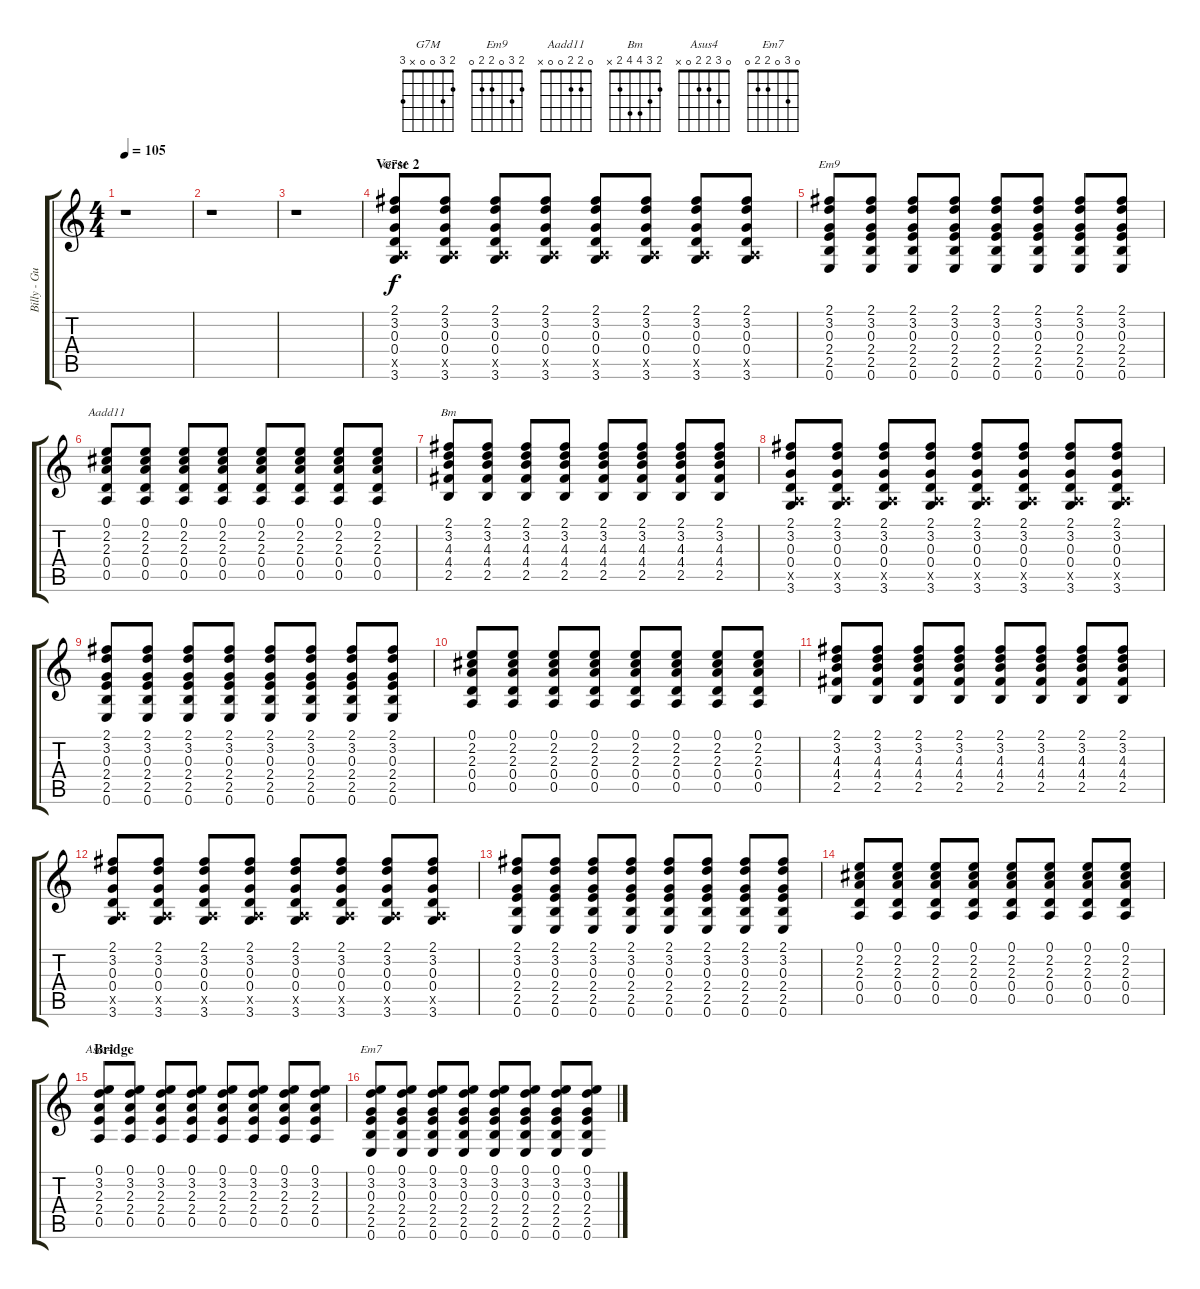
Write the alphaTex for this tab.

\track ("Billy - Guitar" "Billy - Gu") {instrument acousticguitarsteel}
\staff {score tabs}
\tuning (E4 B3 G3 D3 A2 E2) {hide}
\chord ("G7M" 2 3 0 0 x 3)
\chord ("Em9" 2 3 0 2 2 0)
\chord ("Aadd11" 0 2 2 0 0 x)
\chord ("Bm" 2 3 4 4 2 x)
\chord ("Asus4" 0 3 2 2 0 x)
\chord ("Em7" 0 3 0 2 2 0)
\ts (4 4)
\tempo 105
\clef g2
\ks c
r.1{dy f} |
r.1 |
r.1 |
\section ("" "Verse 2")
(2.1 3.2 0.3 0.4 0.5{x} 3.6).8{ch "G7M"} (2.1 3.2 0.3 0.4 0.5{x} 3.6).8 (2.1 3.2 0.3 0.4 0.5{x} 3.6).8 (2.1 3.2 0.3 0.4 0.5{x} 3.6).8 (2.1 3.2 0.3 0.4 0.5{x} 3.6).8 (2.1 3.2 0.3 0.4 0.5{x} 3.6).8 (2.1 3.2 0.3 0.4 0.5{x} 3.6).8 (2.1 3.2 0.3 0.4 0.5{x} 3.6).8 |
(2.1 3.2 0.3 2.4 2.5 0.6).8{ch "Em9"} (2.1 3.2 0.3 2.4 2.5 0.6).8 (2.1 3.2 0.3 2.4 2.5 0.6).8 (2.1 3.2 0.3 2.4 2.5 0.6).8 (2.1 3.2 0.3 2.4 2.5 0.6).8 (2.1 3.2 0.3 2.4 2.5 0.6).8 (2.1 3.2 0.3 2.4 2.5 0.6).8 (2.1 3.2 0.3 2.4 2.5 0.6).8 |
(0.1 2.2 2.3 0.4 0.5).8{ch "Aadd11"} (0.1 2.2 2.3 0.4 0.5).8 (0.1 2.2 2.3 0.4 0.5).8 (0.1 2.2 2.3 0.4 0.5).8 (0.1 2.2 2.3 0.4 0.5).8 (0.1 2.2 2.3 0.4 0.5).8 (0.1 2.2 2.3 0.4 0.5).8 (0.1 2.2 2.3 0.4 0.5).8 |
(2.1 3.2 4.3 4.4 2.5).8{ch "Bm"} (2.1 3.2 4.3 4.4 2.5).8 (2.1 3.2 4.3 4.4 2.5).8 (2.1 3.2 4.3 4.4 2.5).8 (2.1 3.2 4.3 4.4 2.5).8 (2.1 3.2 4.3 4.4 2.5).8 (2.1 3.2 4.3 4.4 2.5).8 (2.1 3.2 4.3 4.4 2.5).8 |
(2.1 3.2 0.3 0.4 0.5{x} 3.6).8 (2.1 3.2 0.3 0.4 0.5{x} 3.6).8 (2.1 3.2 0.3 0.4 0.5{x} 3.6).8 (2.1 3.2 0.3 0.4 0.5{x} 3.6).8 (2.1 3.2 0.3 0.4 0.5{x} 3.6).8 (2.1 3.2 0.3 0.4 0.5{x} 3.6).8 (2.1 3.2 0.3 0.4 0.5{x} 3.6).8 (2.1 3.2 0.3 0.4 0.5{x} 3.6).8 |
(2.1 3.2 0.3 2.4 2.5 0.6).8 (2.1 3.2 0.3 2.4 2.5 0.6).8 (2.1 3.2 0.3 2.4 2.5 0.6).8 (2.1 3.2 0.3 2.4 2.5 0.6).8 (2.1 3.2 0.3 2.4 2.5 0.6).8 (2.1 3.2 0.3 2.4 2.5 0.6).8 (2.1 3.2 0.3 2.4 2.5 0.6).8 (2.1 3.2 0.3 2.4 2.5 0.6).8 |
(0.1 2.2 2.3 0.4 0.5).8 (0.1 2.2 2.3 0.4 0.5).8 (0.1 2.2 2.3 0.4 0.5).8 (0.1 2.2 2.3 0.4 0.5).8 (0.1 2.2 2.3 0.4 0.5).8 (0.1 2.2 2.3 0.4 0.5).8 (0.1 2.2 2.3 0.4 0.5).8 (0.1 2.2 2.3 0.4 0.5).8 |
(2.1 3.2 4.3 4.4 2.5).8 (2.1 3.2 4.3 4.4 2.5).8 (2.1 3.2 4.3 4.4 2.5).8 (2.1 3.2 4.3 4.4 2.5).8 (2.1 3.2 4.3 4.4 2.5).8 (2.1 3.2 4.3 4.4 2.5).8 (2.1 3.2 4.3 4.4 2.5).8 (2.1 3.2 4.3 4.4 2.5).8 |
(2.1 3.2 0.3 0.4 0.5{x} 3.6).8 (2.1 3.2 0.3 0.4 0.5{x} 3.6).8 (2.1 3.2 0.3 0.4 0.5{x} 3.6).8 (2.1 3.2 0.3 0.4 0.5{x} 3.6).8 (2.1 3.2 0.3 0.4 0.5{x} 3.6).8 (2.1 3.2 0.3 0.4 0.5{x} 3.6).8 (2.1 3.2 0.3 0.4 0.5{x} 3.6).8 (2.1 3.2 0.3 0.4 0.5{x} 3.6).8 |
(2.1 3.2 0.3 2.4 2.5 0.6).8 (2.1 3.2 0.3 2.4 2.5 0.6).8 (2.1 3.2 0.3 2.4 2.5 0.6).8 (2.1 3.2 0.3 2.4 2.5 0.6).8 (2.1 3.2 0.3 2.4 2.5 0.6).8 (2.1 3.2 0.3 2.4 2.5 0.6).8 (2.1 3.2 0.3 2.4 2.5 0.6).8 (2.1 3.2 0.3 2.4 2.5 0.6).8 |
(0.1 2.2 2.3 0.4 0.5).8 (0.1 2.2 2.3 0.4 0.5).8 (0.1 2.2 2.3 0.4 0.5).8 (0.1 2.2 2.3 0.4 0.5).8 (0.1 2.2 2.3 0.4 0.5).8 (0.1 2.2 2.3 0.4 0.5).8 (0.1 2.2 2.3 0.4 0.5).8 (0.1 2.2 2.3 0.4 0.5).8 |
\section ("" "Bridge")
(0.1 3.2 2.3 2.4 0.5).8{ch "Asus4"} (0.1 3.2 2.3 2.4 0.5).8 (0.1 3.2 2.3 2.4 0.5).8 (0.1 3.2 2.3 2.4 0.5).8 (0.1 3.2 2.3 2.4 0.5).8 (0.1 3.2 2.3 2.4 0.5).8 (0.1 3.2 2.3 2.4 0.5).8 (0.1 3.2 2.3 2.4 0.5).8 |
(0.1 3.2 0.3 2.4 2.5 0.6).8{ch "Em7"} (0.1 3.2 0.3 2.4 2.5 0.6).8 (0.1 3.2 0.3 2.4 2.5 0.6).8 (0.1 3.2 0.3 2.4 2.5 0.6).8 (0.1 3.2 0.3 2.4 2.5 0.6).8 (0.1 3.2 0.3 2.4 2.5 0.6).8 (0.1 3.2 0.3 2.4 2.5 0.6).8 (0.1 3.2 0.3 2.4 2.5 0.6).8
